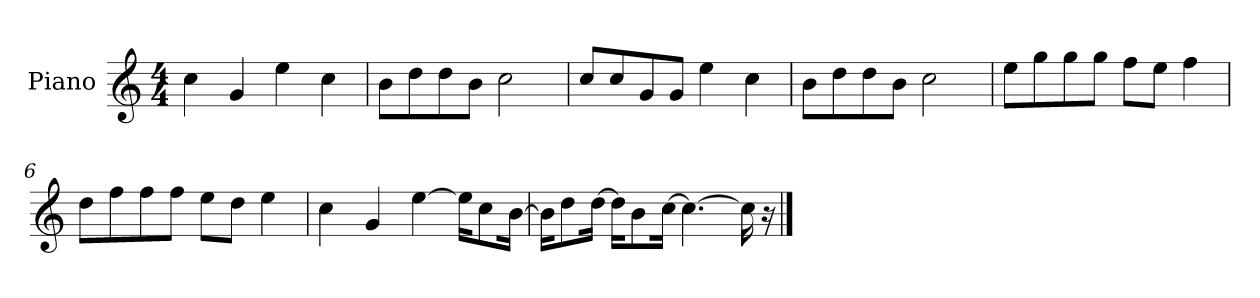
**kern
*part1
*staff1
*I"Piano
*I'P-no
*clefG2
*k[]
*M4/4
*MM90
=1
4cc\
4g/
4ee\
4cc\
=2
8b\L
8dd\
8dd\
8b\J
2cc\
=3
8cc/L
8cc/
8g/
8g/J
4ee\
4cc\
=4
8b\L
8dd\
8dd\
8b\J
2cc\
=5
8ee\L
8gg\
8gg\
8gg\J
8ff\L
8ee\J
4ff\
=6
8dd\L
8ff\
8ff\
8ff\J
8ee\L
8dd\J
4ee\
!!LO:LB:g=z
=7
4cc\
4g/
[4ee\
16ee\KL]
8cc\
[16b\Jk
=8
16b\KL]
8dd\
[16dd\Jk
16dd\KL]
8b\
[16cc\Jk
4.cc\_
16cc\]
16r
==
*-
